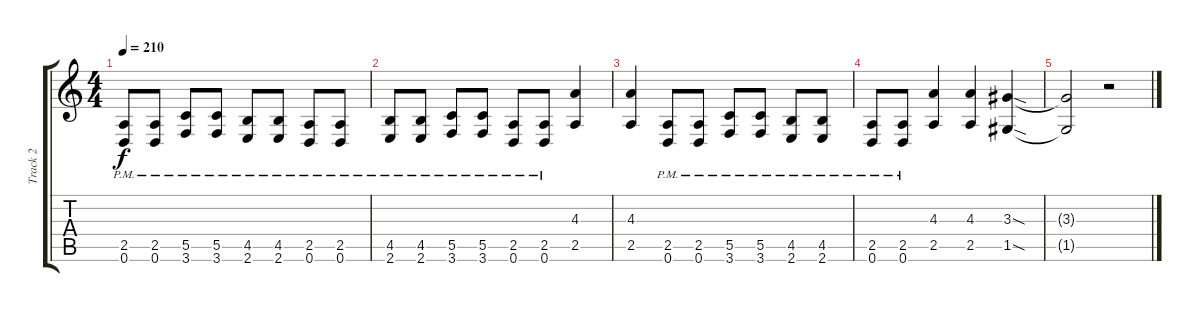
\track ("Track 2" "Track 2") {instrument distortionguitar}
\staff {score tabs}
\tuning (D4 A3 F3 C3 G2 D2) {hide}
\ts (4 4)
\tempo 210
\clef g2
\ks c
(2.5{pm} 0.6{pm}).8{dy f} (2.5{pm} 0.6{pm}).8 (5.5{pm} 3.6{pm}).8 (5.5{pm} 3.6{pm}).8 (4.5{pm} 2.6{pm}).8 (4.5{pm} 2.6{pm}).8 (2.5{pm} 0.6{pm}).8 (2.5{pm} 0.6{pm}).8 |
(4.5{pm} 2.6{pm}).8 (4.5{pm} 2.6{pm}).8 (5.5{pm} 3.6{pm}).8 (5.5{pm} 3.6{pm}).8 (2.5{pm} 0.6{pm}).8 (2.5{pm} 0.6{pm}).8 (4.3 2.5).4 |
(4.3 2.5).4 (2.5{pm} 0.6{pm}).8 (2.5{pm} 0.6{pm}).8 (5.5{pm} 3.6{pm}).8 (5.5{pm} 3.6{pm}).8 (4.5{pm} 2.6{pm}).8 (4.5{pm} 2.6{pm}).8 |
(2.5{pm} 0.6{pm}).8 (2.5{pm} 0.6{pm}).8 (4.3 2.5).4 (4.3 2.5).4 (3.3{sod} 1.5{sod}).4 |
(3.3{t} 1.5{t}).2 r.2
